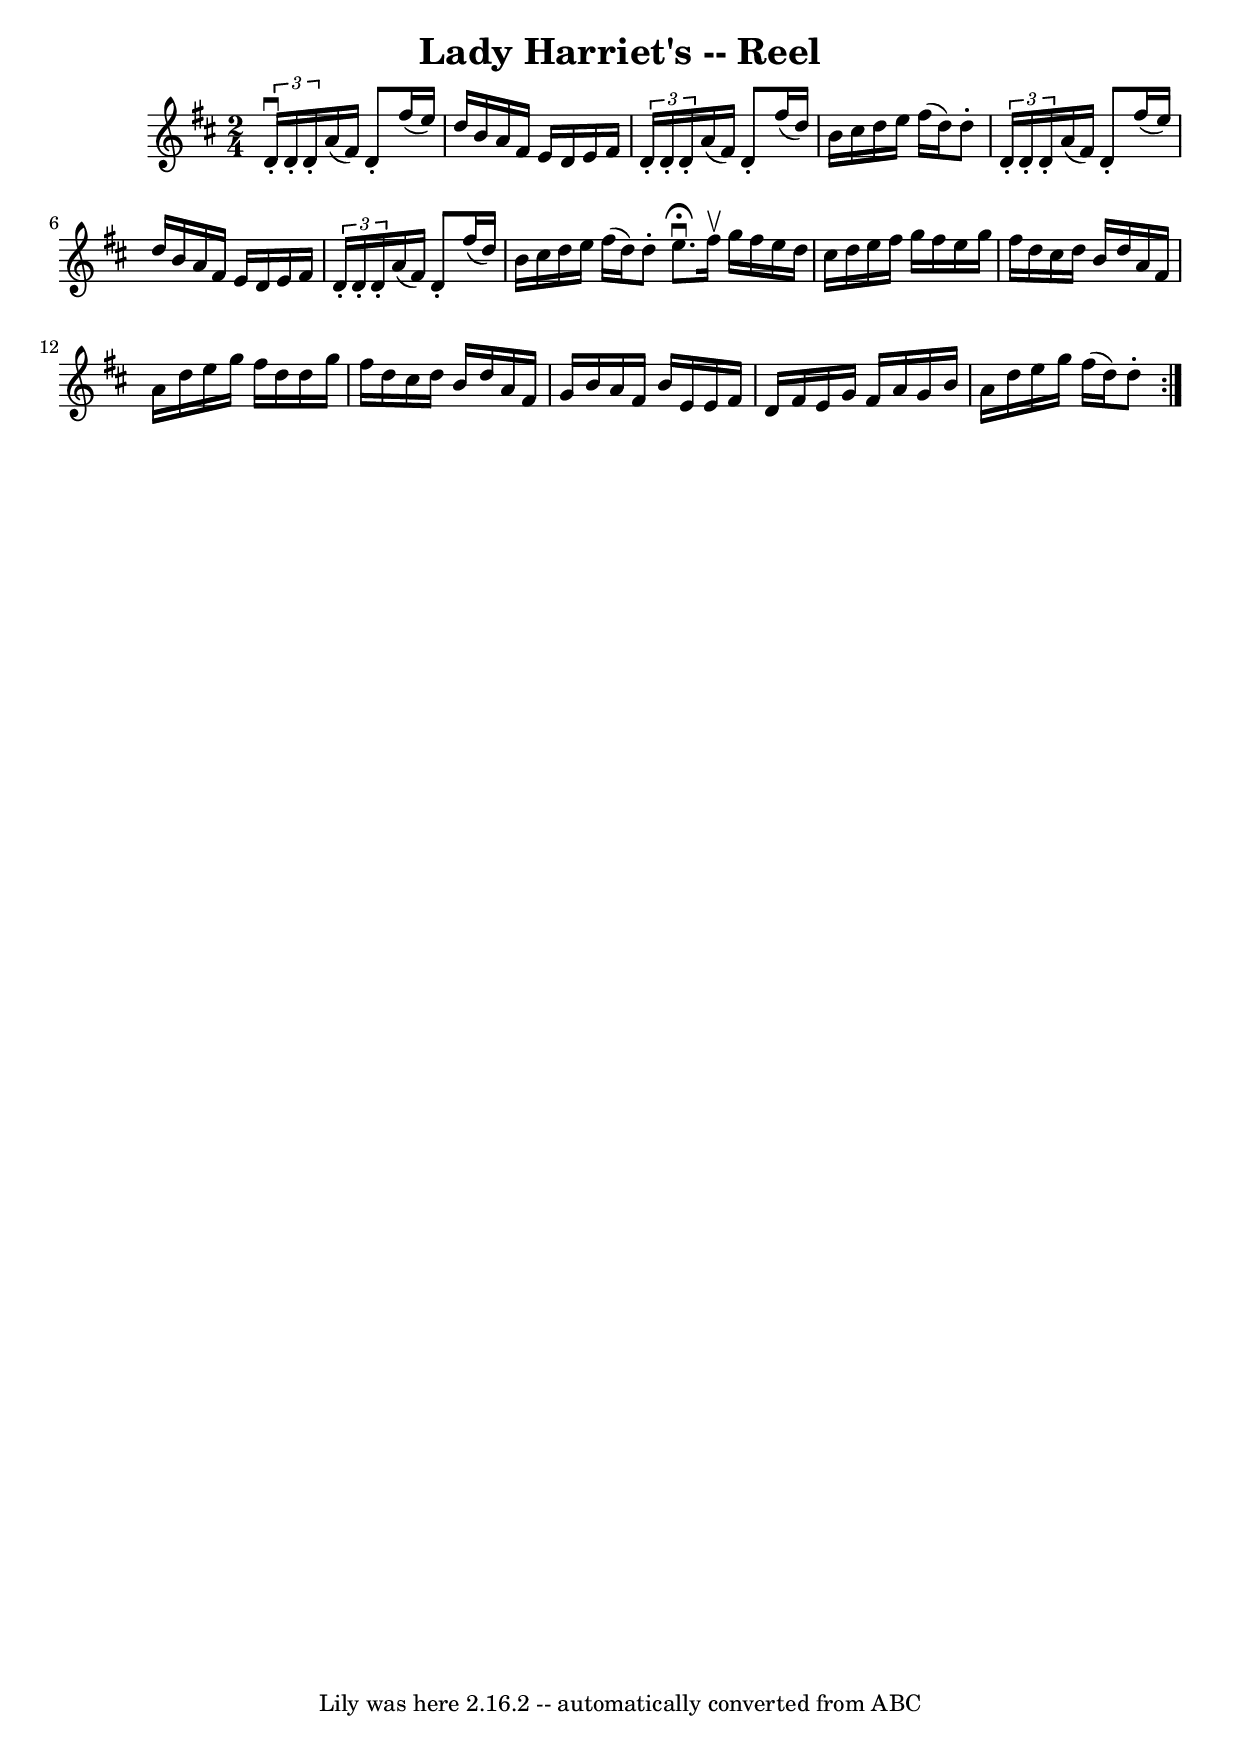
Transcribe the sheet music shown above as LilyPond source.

\version "2.16.2"
\include "Mammoth.ily"
\header {
  %% book = "Ryan's Mammoth Collection"
  crossRefNumber = "1"
  footnotes = "\\\\248"
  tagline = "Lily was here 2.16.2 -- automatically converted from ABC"
  title = "Lady Harriet's -- Reel"

}
voicedefault =  {


  \time 2/4 
  \key d \major
  \times 2/3 { d'16^\downbow-. d'16-. d'16-. 
	     }    a'16 (fis'16) d'8-. fis''16 (e''16)    |
  d''16       b'16 a'16 fis'16 e'16 d'16 e'16 fis'16     |
  
  \times 2/3 { d'16-. d'16-. d'16-. 
	     } a'16 (fis'16) d'8-.      fis''16 (d''16)    |
  b'16 cis''16 d''16 e''16       fis''16 (d''16) d''8-.    |
  \times 2/3 { d'16-. d'16-. 
	       d'16-.  	     } a'16 (fis'16) d'8-. fis''16 (e''16)    |
     d''16 b'16 a'16 fis'16 e'16 d'16 e'16 fis'16     |
  
  \times 2/3 { d'16-. d'16-. d'16-. 
	     } a'16 (fis'16) d'8-.      fis''16 (d''16)    |
  b'16 cis''16 d''16 e''16       fis''16 (d''16) d''8-.   \bar " |."     
  \repeat volta 2 {     e''8.^\fermata^\downbow fis''16^\upbow g''16 fis''16 e''16 d''16      |
    cis''16 d''16 e''16 fis''16 g''16 fis''16 e''16         g''16     |
    fis''16 d''16 cis''16 d''16 b'16 d''16         a'16 fis'16     |
    a'16 d''16 e''16 g''16 fis''16         d''16 d''16 g''16     |
    fis''16 d''16 cis''16 d''16         b'16 d''16 a'16 fis'16     |
    g'16 b'16 a'16 fis'16         b'16 e'16 e'16 fis'16     |
    d'16 fis'16 e'16 g'16         fis'16 a'16 g'16 b'16     |
    a'16 d''16 e''16 g''16    
    fis''16 (d''16) d''8-.     
  }   

}

\score{
  <<

    \context Staff="default"
    {
      \voicedefault 
      
    }

  >>
  \layout {
    
  }
  \midi {
  }

}
